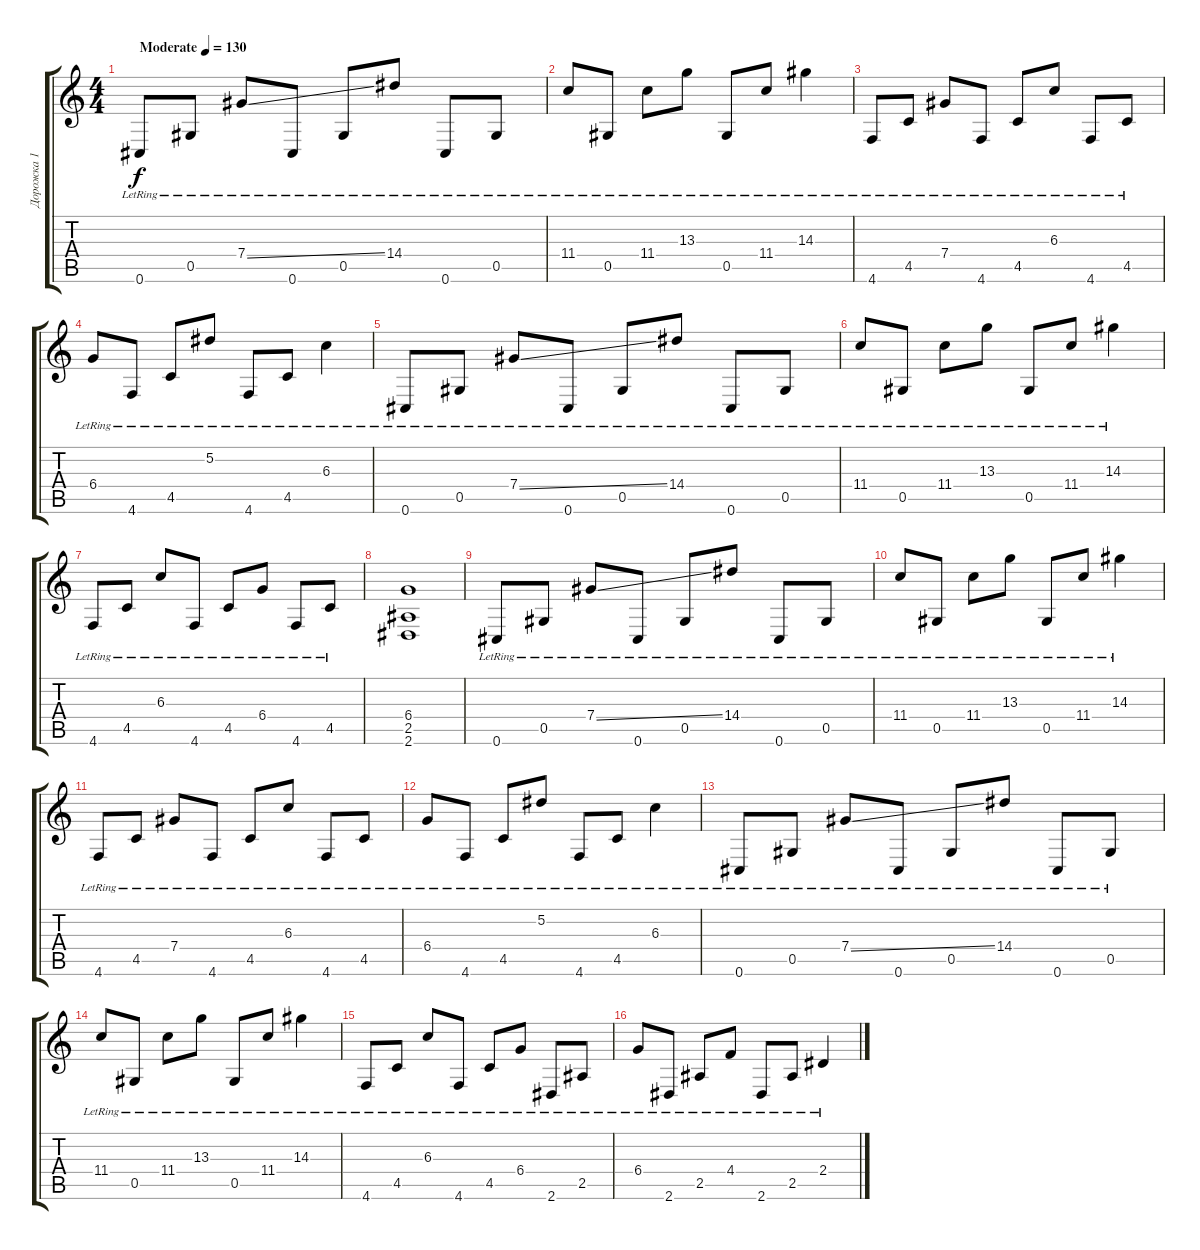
\track ("Дорожка 1" "Дорожка 1") {instrument acousticguitarsteel}
\staff {score tabs}
\tuning (Eb4 Bb3 Gb3 Db3 Ab2 Db2) {hide}
\ts (4 4)
\tempo (130 "Moderate")
\clef g2
\ks c
0.6{lr}.8{dy f instrument acousticguitarsteel} 0.5{lr}.8 7.4{ss lr}.8 0.6{lr}.8 0.5{lr}.8 14.4{lr}.8 0.6{lr}.8 0.5{lr}.8 |
11.4{lr}.8 0.5{lr}.8 11.4{lr}.8 13.3{lr}.8 0.5{lr}.8 11.4{lr}.8 14.3{lr}.4 |
\ks aminor
4.6{lr}.8 4.5{lr}.8 7.4{lr}.8 4.6{lr}.8 4.5{lr}.8 6.3{lr}.8 4.6{lr}.8 4.5{lr}.8 |
6.4{lr}.8 4.6{lr}.8 4.5{lr}.8 5.2{lr}.8 4.6{lr}.8 4.5{lr}.8 6.3{lr}.4 |
0.6{lr}.8 0.5{lr}.8 7.4{ss lr}.8 0.6{lr}.8 0.5{lr}.8 14.4{lr}.8 0.6{lr}.8 0.5{lr}.8 |
11.4{lr}.8 0.5{lr}.8 11.4{lr}.8 13.3{lr}.8 0.5{lr}.8 11.4{lr}.8 14.3{lr}.4 |
4.6{lr}.8 4.5{lr}.8 6.3{lr}.8 4.6{lr}.8 4.5{lr}.8 6.4{lr}.8 4.6{lr}.8 4.5{lr}.8 |
(6.4 2.5 2.6).1 |
0.6{lr}.8 0.5{lr}.8 7.4{ss lr}.8 0.6{lr}.8 0.5{lr}.8 14.4{lr}.8 0.6{lr}.8 0.5{lr}.8 |
11.4{lr}.8 0.5{lr}.8 11.4{lr}.8 13.3{lr}.8 0.5{lr}.8 11.4{lr}.8 14.3{lr}.4 |
4.6{lr}.8 4.5{lr}.8 7.4{lr}.8 4.6{lr}.8 4.5{lr}.8 6.3{lr}.8 4.6{lr}.8 4.5{lr}.8 |
6.4{lr}.8 4.6{lr}.8 4.5{lr}.8 5.2{lr}.8 4.6{lr}.8 4.5{lr}.8 6.3{lr}.4 |
0.6{lr}.8 0.5{lr}.8 7.4{ss lr}.8 0.6{lr}.8 0.5{lr}.8 14.4{lr}.8 0.6{lr}.8 0.5{lr}.8 |
11.4{lr}.8 0.5{lr}.8 11.4{lr}.8 13.3{lr}.8 0.5{lr}.8 11.4{lr}.8 14.3{lr}.4 |
4.6{lr}.8 4.5{lr}.8 6.3{lr}.8 4.6{lr}.8 4.5{lr}.8 6.4{lr}.8 2.6{lr}.8 2.5{lr}.8 |
6.4{lr}.8 2.6{lr}.8 2.5{lr}.8 4.4{lr}.8 2.6{lr}.8 2.5{lr}.8 2.4{lr}.4
